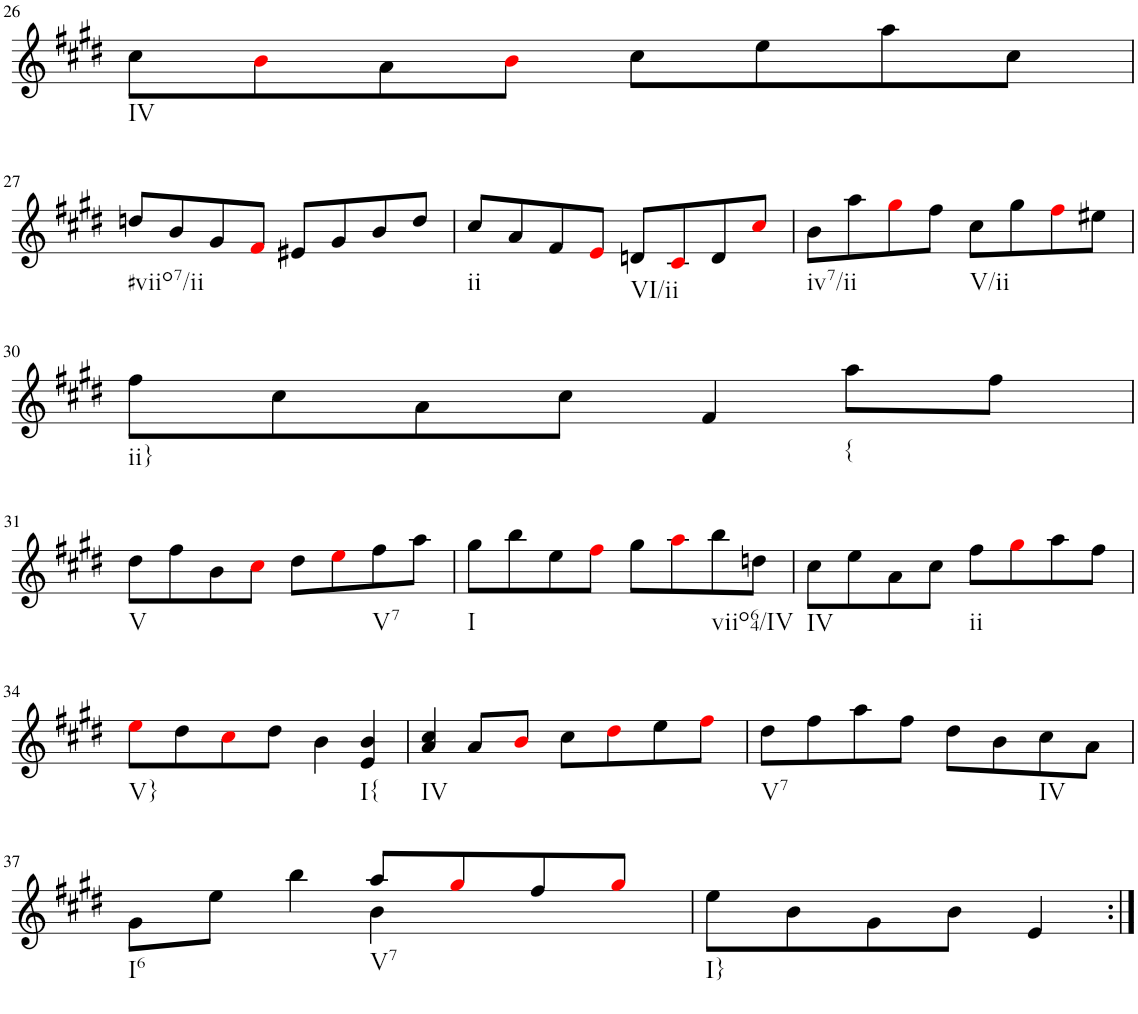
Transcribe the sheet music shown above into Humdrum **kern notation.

**kern
*part1
*staff1
*I"violine
*I'Vln
!!LO:PB:g=z
*clefG2
*k[f#c#g#d#]
*M2/2
=26
!LO:TX:b:t=IV
8cc#\L
8bi\
8a\
8bi\J
8cc#\L
8ee\
8aa\
8cc#\J
!!LO:LB:g=z
=27
!LO:TX:b:t=#viio7/ii
8ddn/L
8b/
8g#/
8f#i/J
8e#X/L
8g#/
8b/
8dd/J
=28
!LO:TX:b:t=ii
8cc#/L
8a/
8f#/
8ei/J
!LO:TX:b:t=VI/ii
8dn/L
8c#i/
8d/
8cc#i/J
=29
!LO:TX:b:t=iv7/ii
8b\L
8aa\
8gg#i\
8ff#\J
!LO:TX:b:t=V/ii
8cc#\L
8gg#\
8ff#i\
8ee#X\J
!!LO:LB:g=z
=30
!LO:TX:b:t=ii}
8ff#\L
8cc#\
8a\
8cc#\J
4f#/
!LO:TX:b:t={
8aa\L
8ff#\J
!!LO:LB:g=z
=31
!LO:TX:b:t=V
8dd#\L
8ff#\
8b\
8cc#i\J
8dd#\L
8eei\
!LO:TX:b:t=V7
8ff#\
8aa\J
=32
!LO:TX:b:t=I
8gg#\L
8bb\
8ee\
8ff#i\J
8gg#\L
8aai\
!LO:TX:b:t=viio64/IV
8bb\
8ddn\J
=33
!LO:TX:b:t=IV
8cc#\L
8ee\
8a\
8cc#\J
!LO:TX:b:t=ii
8ff#\L
8gg#i\
8aa\
8ff#\J
!!LO:LB:g=z
=34
!LO:TX:b:t=V}
8eei\L
8dd#\
8cc#i\
8dd#\J
4b\
!LO:TX:b:t=I{
4e/ 4b/
=35
!LO:TX:b:t=IV
4a/ 4cc#/
8a/L
8bi/J
8cc#\L
8dd#i\
8ee\
8ff#i\J
=36
!LO:TX:b:t=V7
8dd#\L
8ff#\
8aa\
8ff#\J
8dd#\L
8b\
!LO:TX:b:t=IV
8cc#\
8a\J
!!LO:LB:g=z
=37
*^
!LO:TX:b:t=I6	!
8g#\L	2ryy
8ee\J	.
4bb\	.
!LO:TX:b:t=V7	!
8aa/L	4b\
8gg#i/	.
8ff#/	4ryy
8gg#i/J	.
*v	*v
=38
!LO:TX:b:t=I}
8ee\L
8b\
8g#\
8b\J
4e/
=:|!
*-
